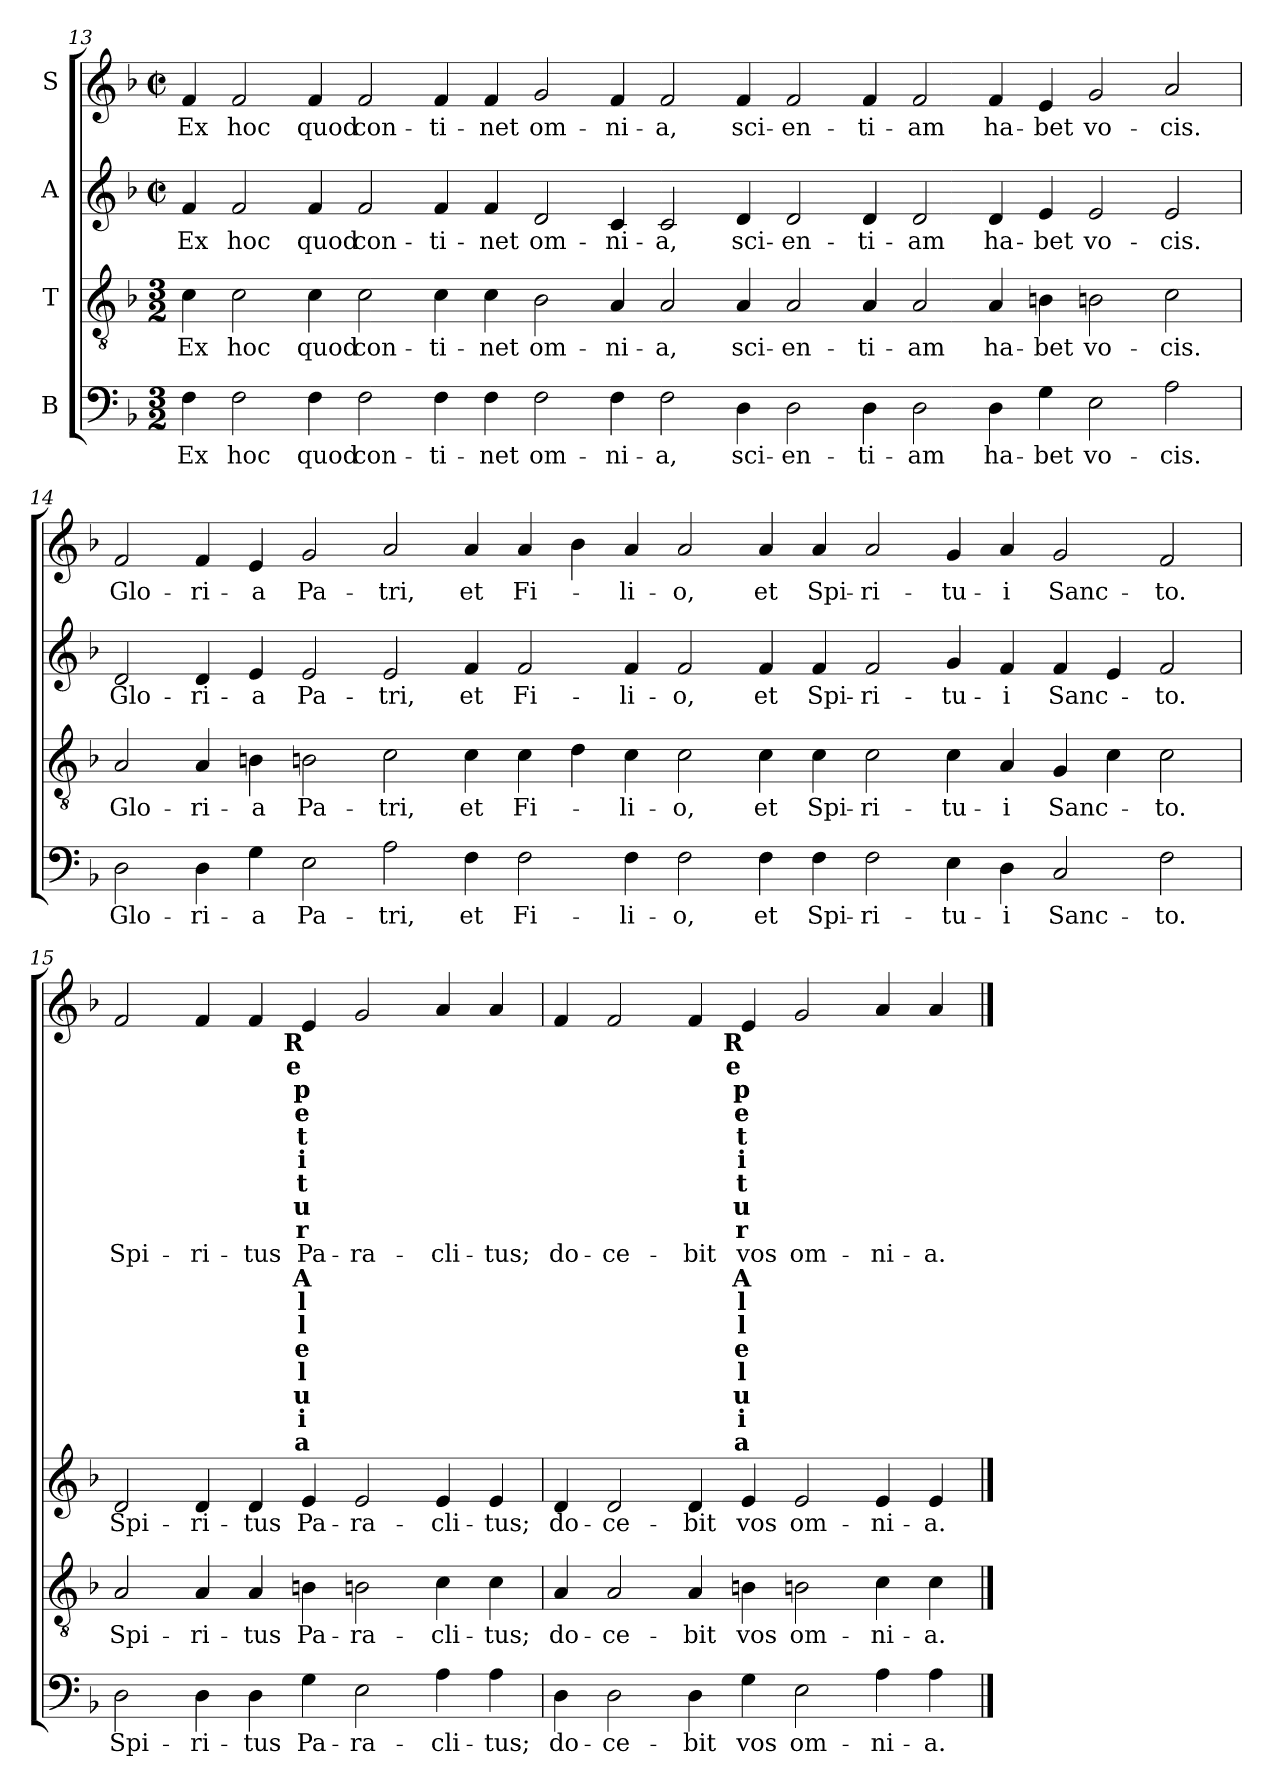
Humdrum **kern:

**kern	**text	**kern	**text	**kern	**text	**kern	**text
*part4	*part4	*part3	*part3	*part2	*part2	*part1	*part1
*staff4	*staff4	*staff3	*staff3	*staff2	*staff2	*staff1	*staff1
*I"B	*	*I"T	*	*I"A	*	*I"S	*
!!LO:PB:g=z
*clefF4	*	*clefGv2	*	*clefG2	*	*clefG2	*
*k[b-]	*	*k[b-]	*	*k[b-]	*	*k[b-]	*
*F:	*	*F:	*	*F:	*	*F:	*
*M3/2	*	*M3/2	*	*M2/2	*	*M2/2	*
*	*	*	*	*met(c|)	*	*met(c|)	*
=13	=13	=13	=13	=13	=13	=13	=13
4F\	Ex	4c\	Ex	4f/	Ex	4f/	Ex
2F\	hoc	2c\	hoc	2f/	hoc	2f/	hoc
4F\	quod	4c\	quod	4f/	quod	4f/	quod
2F\	con-	2c\	con-	2f/	con-	2f/	con-
4F\	-ti-	4c\	-ti-	4f/	-ti-	4f/	-ti-
4F\	-net	4c\	-net	4f/	-net	4f/	-net
2F\	om-	2B-\	om-	2d/	om-	2g/	om-
4F\	-ni-	4A/	-ni-	4c/	-ni-	4f/	-ni-
2F\	-a,	2A/	-a,	2c/	-a,	2f/	-a,
4D\	sci-	4A/	sci-	4d/	sci-	4f/	sci-
2D\	-en-	2A/	-en-	2d/	-en-	2f/	-en-
4D\	-ti-	4A/	-ti-	4d/	-ti-	4f/	-ti-
2D\	-am	2A/	-am	2d/	-am	2f/	-am
4D\	ha-	4A/	ha-	4d/	ha-	4f/	ha-
4G\	-bet	4Bn\	-bet	4e/	-bet	4e/	-bet
2E\	vo-	2Bn\	vo-	2e/	vo-	2g/	vo-
2A\	-cis.	2c\	-cis.	2e/	-cis.	2a/	-cis.
!!LO:LB:g=z
=14!	=14!	=14!	=14!	=14!	=14!	=14!	=14!
2D\	Glo-	2A/	Glo-	2d/	Glo-	2f/	Glo-
4D\	-ri-	4A/	-ri-	4d/	-ri-	4f/	-ri-
4G\	-a	4Bn\	-a	4e/	-a	4e/	-a
2E\	Pa-	2Bn\	Pa-	2e/	Pa-	2g/	Pa-
2A\	-tri,	2c\	-tri,	2e/	-tri,	2a/	-tri,
4F\	et	4c\	et	4f/	et	4a/	et
2F\	Fi-	4c\	Fi-	2f/	Fi-	4a/	Fi-
.	.	4d\	.	.	.	4b-\	.
4F\	-li-	4c\	-li-	4f/	-li-	4a/	-li-
2F\	-o,	2c\	-o,	2f/	-o,	2a/	-o,
4F\	et	4c\	et	4f/	et	4a/	et
4F\	Spi-	4c\	Spi-	4f/	Spi-	4a/	Spi-
2F\	-ri-	2c\	-ri-	2f/	-ri-	2a/	-ri-
4E\	-tu-	4c\	-tu-	4g/	-tu-	4g/	-tu-
4D\	-i	4A/	-i	4f/	-i	4a/	-i
2C/	Sanc-	4G/	Sanc-	4f/	Sanc-	2g/	Sanc-
.	.	4c\	.	4e/	.	.	.
2F\	-to.	2c\	-to.	2f/	-to.	2f/	-to.
!!LO:LB:g=z
=15!	=15!	=15!	=15!	=15!	=15!	=15!	=15!
2D\	Spi-	2A/	Spi-	2d/	Spi-	2f/	Spi-
4D\	-ri-	4A/	-ri-	4d/	-ri-	4f/	-ri-
4D\	-tus	4A/	-tus	4d/	-tus	4f/	-tus
!	!	!	!	!	!	!LO:TX:b:B:cj:t=R  \ne   \np\ne\nt\ni\nt\nu\nr	!
!	!	!	!	!LO:TX:a:B:cj:t=A\nl\nl\ne\nl\nu\ni\na	!	!	!
4G\	Pa-	4Bn\	Pa-	4e/	Pa-	4e/	Pa-
2E\	-ra-	2Bn\	-ra-	2e/	-ra-	2g/	-ra-
4A\	-cli-	4c\	-cli-	4e/	-cli-	4a/	-cli-
4A\	-tus;	4c\	-tus;	4e/	-tus;	4a/	-tus;
!!LO:LB:g=z
=16!	=16!	=16!	=16!	=16!	=16!	=16!	=16!
4D\	do-	4A/	do-	4d/	do-	4f/	do-
2D\	-ce-	2A/	-ce-	2d/	-ce-	2f/	-ce-
4D\	-bit	4A/	-bit	4d/	-bit	4f/	-bit
!	!	!	!	!	!	!LO:TX:b:B:cj:t=R  \ne   \np\ne\nt\ni\nt\nu\nr	!
!	!	!	!	!LO:TX:a:B:cj:t=A\nl\nl\ne\nl\nu\ni\na	!	!	!
4G\	vos	4Bn\	vos	4e/	vos	4e/	vos
2E\	om-	2Bn\	om-	2e/	om-	2g/	om-
4A\	-ni-	4c\	-ni-	4e/	-ni-	4a/	-ni-
4A\	-a.	4c\	-a.	4e/	-a.	4a/	-a.
==	==	==	==	==	==	==	==
*-	*-	*-	*-	*-	*-	*-	*-
